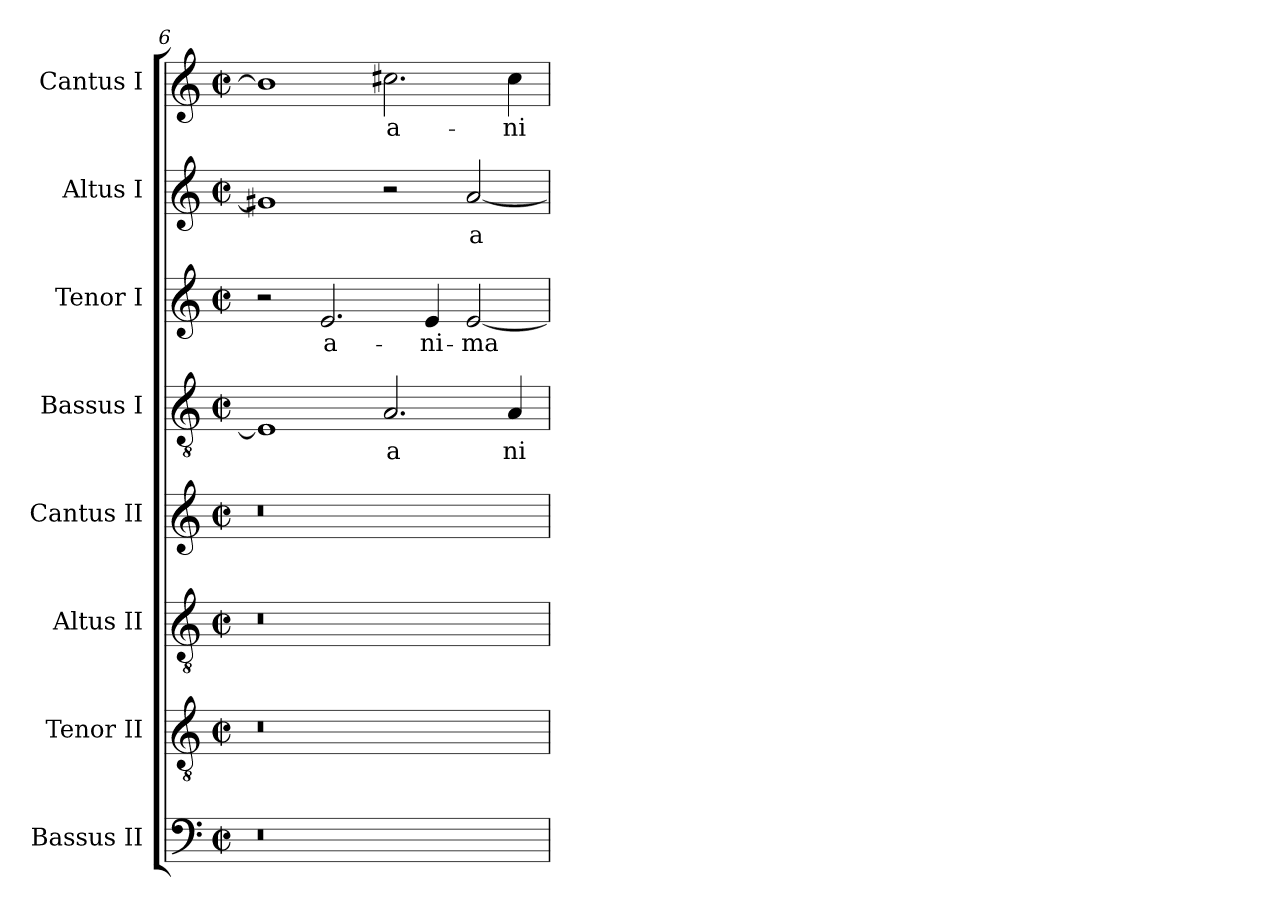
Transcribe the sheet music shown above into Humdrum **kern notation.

**kern	**kern	**kern	**kern	**kern	**text	**kern	**text	**kern	**text	**kern	**text
*part8	*part7	*part6	*part5	*part4	*part4	*part3	*part3	*part2	*part2	*part1	*part1
*staff8	*staff7	*staff6	*staff5	*staff4	*staff4	*staff3	*staff3	*staff2	*staff2	*staff1	*staff1
*I"Bassus II	*I"Tenor II	*I"Altus II	*I"Cantus II	*I"Bassus I	*	*I"Tenor I	*	*I"Altus I	*	*I"Cantus I	*
!!LO:PB:g=z
*clefF4	*clefGv2	*clefGv2	*clefG2	*clefGv2	*	*clefG2	*	*clefG2	*	*clefG2	*
*k[]	*k[]	*k[]	*k[]	*k[]	*	*k[]	*	*k[]	*	*k[]	*
*C:	*C:	*C:	*C:	*C:	*	*C:	*	*C:	*	*C:	*
*M2/2	*M2/2	*M2/2	*M2/2	*M2/2	*	*M2/2	*	*M2/2	*	*M2/2	*
*met(c|)	*met(c|)	*met(c|)	*met(c|)	*met(c|)	*	*met(c|)	*	*met(c|)	*	*met(c|)	*
=6	=6	=6	=6	=6	=6	=6	=6	=6	=6	=6	=6
!	!	!	!	!	!LO:LY:b:cj	!	!	!	!LO:LY:b:cj	!	!LO:LY:b:cj
0r	0r	0r	0r	1E]	.	2r	.	1g#X]	.	1b]	.
!	!	!	!	!	!	!	!LO:LY:b:cj	!	!	!	!
.	.	.	.	.	.	2.e/	a-	.	.	.	.
!	!	!	!	!	!LO:LY:b:cj	!	!	!	!	!	!LO:LY:b:cj
.	.	.	.	2.A/	a	.	.	2r	.	2.cc#X\	a-
!	!	!	!	!	!	!	!LO:LY:b:cj	!	!	!	!
.	.	.	.	.	.	4e/	-ni-	.	.	.	.
!	!	!	!	!	!	!	!LO:LY:b:cj	!	!LO:LY:b:cj	!	!
.	.	.	.	.	.	[<2e/	-ma	[<2a/	a	.	.
!	!	!	!	!	!LO:LY:b:cj	!	!	!	!	!	!LO:LY:b:cj
.	.	.	.	4A/	ni	.	.	.	.	4cc#\	-ni-
=	=	=	=	=	=	=	=	=	=	=	=
*-	*-	*-	*-	*-	*-	*-	*-	*-	*-	*-	*-
